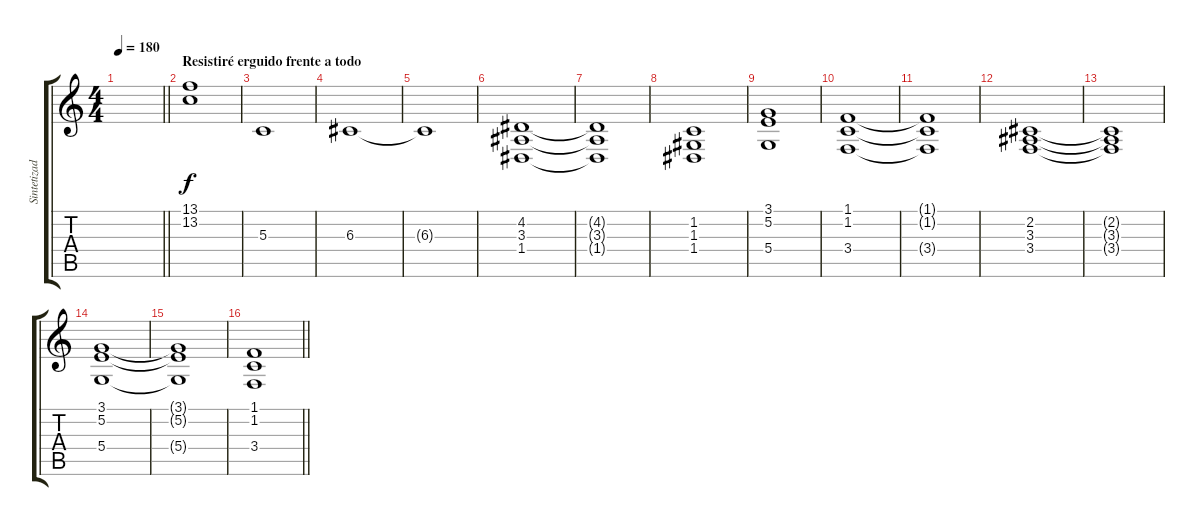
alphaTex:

\track ("Sintetizador" "Sintetizad") {instrument pad7halo}
\staff {score tabs}
\tuning (E4 B3 G3 D3 A2 E2) {hide}
\ts (4 4)
\tempo 180
\clef g2
\barLineRight lightlight
\ks c
|
\section ("" "Resistiré erguido frente a todo")
(13.1 13.2).1 |
5.3.1 |
6.3.1 |
6.3{t}.1 |
(4.2 3.3 1.4).1 |
(4.2{t} 3.3{t} 1.4{t}).1 |
(1.2 1.3 1.4).1 |
(3.1 5.2 5.4).1 |
(1.1 1.2 3.4).1 |
(1.1{t} 1.2{t} 3.4{t}).1 |
(2.2 3.3 3.4).1 |
(2.2{t} 3.3{t} 3.4{t}).1 |
(3.1 5.2 5.4).1 |
(3.1{t} 5.2{t} 5.4{t}).1 |
\barLineRight lightlight
(1.1 1.2 3.4).1
